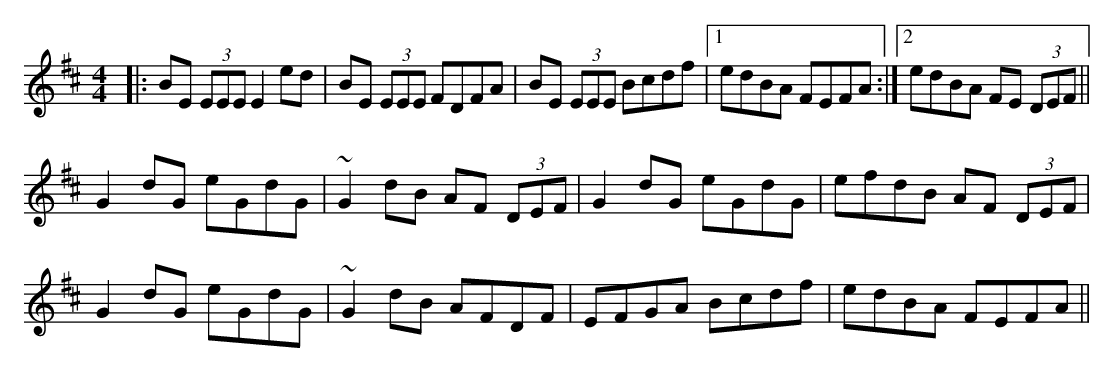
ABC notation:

X:1
M:4/4
K:Edor
|:BE (3EEE E2ed|BE (3EEE FDFA|BE (3EEE Bcdf|1 edBA FEFA:|2 edBA FE (3DEF||
G2 dG eGdG|~G2 dB AF (3DEF|G2 dG eGdG|efdB AF (3DEF|
G2 dG eGdG|~G2 dB AFDF|EFGA Bcdf|edBA FEFA||
